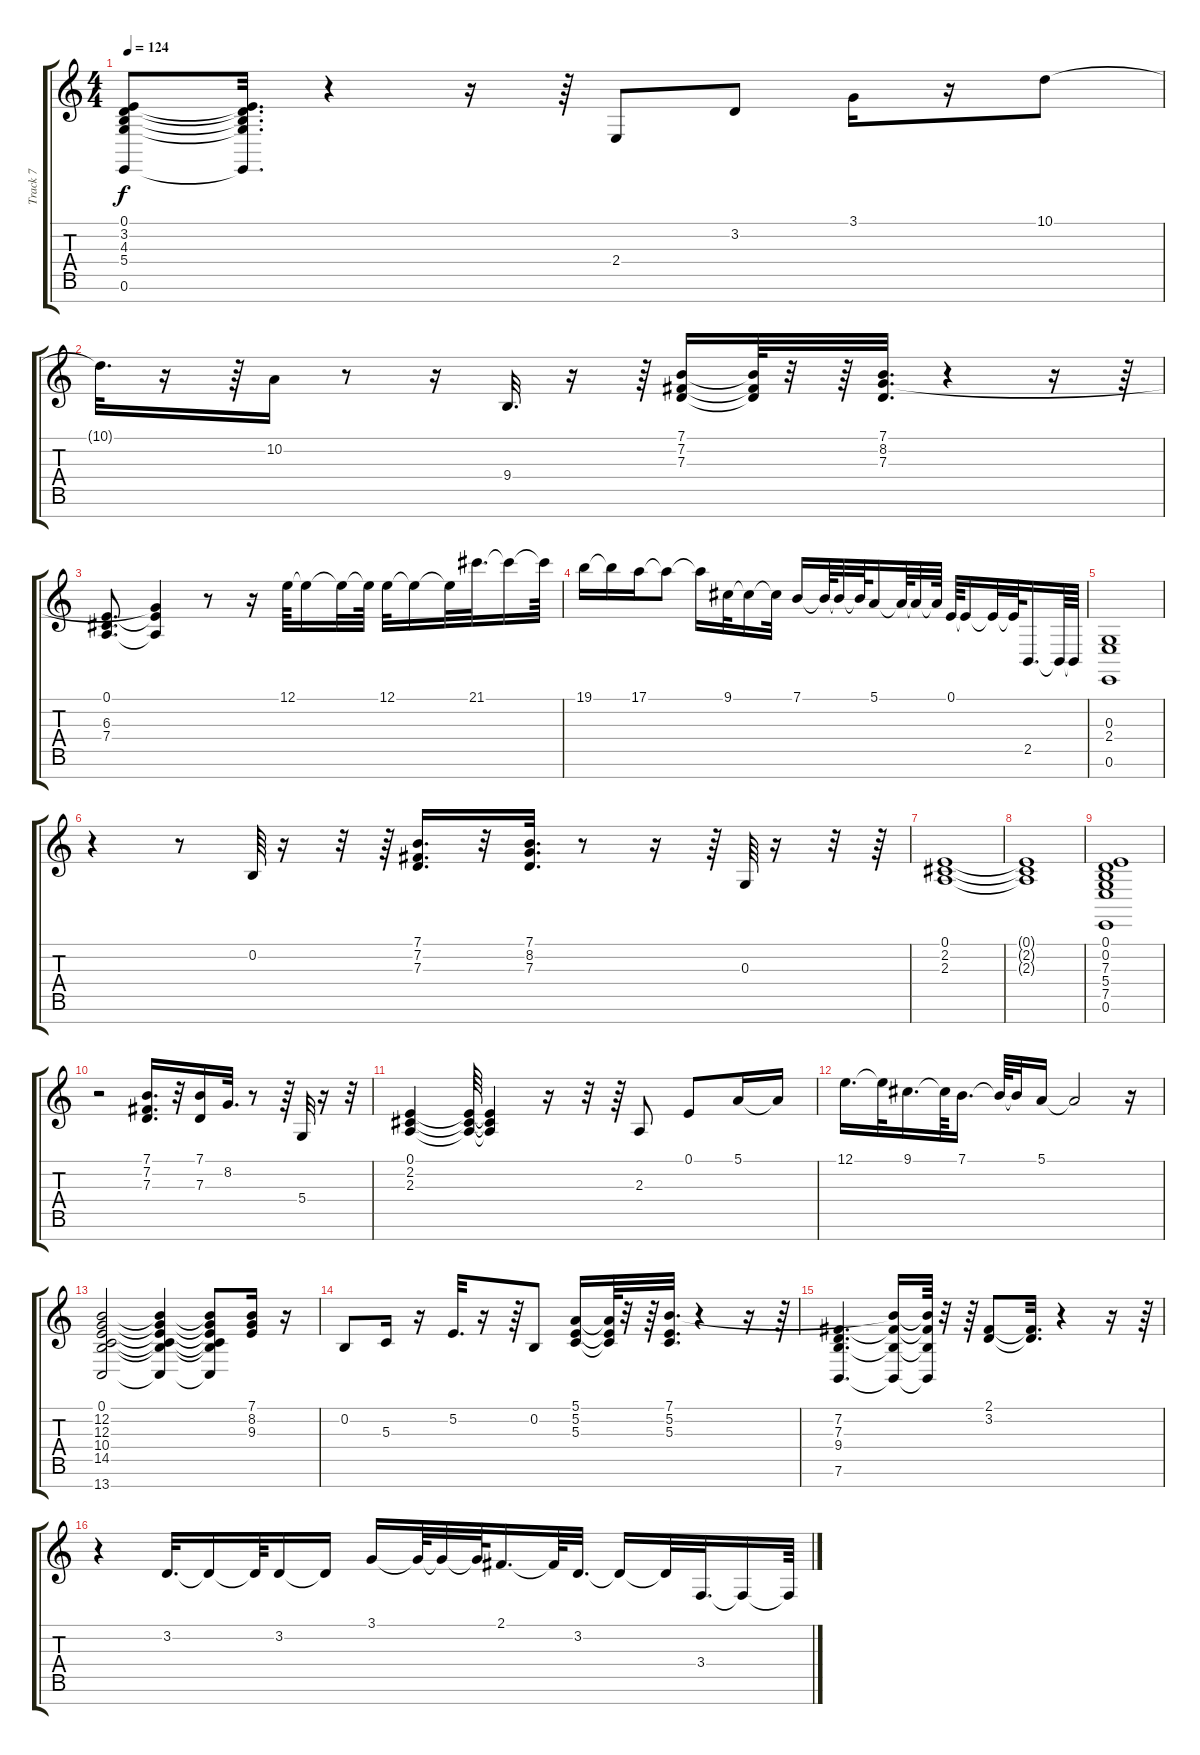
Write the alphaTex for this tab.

\track ("Track 7" "Track 7") {instrument percussiveorgan}
\staff {score tabs}
\tuning (E4 B3 G3 D3 A2 E2 B1) {hide}
\ts (4 4)
\tempo 124
\clef g2
\ks c
(0.1 3.2 4.3 5.4 0.6).8{dy f} (0.1{t} 3.2{t} 4.3{t} 5.4{t} 0.6{t}).32{d} r.4 r.16 r.64 2.4.8 3.2.8 3.1.16 r.16 10.1.8 |
10.1{t}.32{d} r.16 r.64 10.2.16 r.8 r.16 9.4.32{d} r.16 r.64 (7.1 7.2 7.3).16 (7.1{t} 7.2{t} 7.3{t}).64 r.32 r.64 (7.1 8.2 7.3).32{d} r.4 r.16 r.64 |
(0.1 6.3 7.4).8{d} (0.1{t} 8.2{t} 7.4{t}).4 r.8 r.16 12.1.64 12.1{t}.16 12.1{t}.32 12.1{t}.64 12.1.32 12.1{t}.16 12.1{t}.32 21.1.32{d} 21.1{t}.16 21.1{t}.64 |
19.1.16 19.1{t}.16 17.1.16 17.1{t}.8 17.1{t}.16 9.1.32 9.1{t}.16 9.1{t}.32 7.1.16 7.1{t}.64 7.1{t}.32 7.1{t}.64 5.1.16 5.1{t}.64 5.1{t}.32 5.1{t}.64 0.1.64 0.1{t}.16 0.1{t}.32 0.1{t}.64 2.5.16{d} 2.5{t}.64 2.5{t}.64 |
(0.3 2.4 0.6).1 |
r.4 r.8 0.2.64 r.16 r.32 r.64 (7.1 7.2 7.3).16{d} r.32 (7.1 8.2 7.3).32{d} r.8 r.16 r.64 0.3.64 r.16 r.32 r.64 |
(0.1 2.2 2.3).1 |
(0.1{t} 2.2{t} 2.3{t}).1 |
(0.1 0.2 7.3 5.4 7.5 0.6).1 |
r.2 (7.1 7.2 7.3).16{d} r.32 (7.1 7.3).16 8.2.32{d} r.8 r.64 5.4.32 r.16 r.32 |
(0.1 2.2 2.3).4 (0.1{t} 2.2{t} 2.3{t}).64 (0.1{t} 2.2{t} 2.3{t}).4 r.16 r.32 r.64 2.3.8 0.1.8 5.1.16 5.1{t}.16 |
12.1.16{d} 12.1{t}.32 9.1.16{d} 9.1{t}.64 7.1.16{d} 7.1{t}.64 7.1{t}.32 5.1.16 5.1{t}.2 r.16 |
(0.1 12.2 12.3 10.4 14.5 13.7).2 (0.1{t} 12.2{t} 12.3{t} 10.4{t} 14.5{t} 13.7{t}).4 (0.1{t} 12.2{t} 12.3{t} 10.4{t} 14.5{t} 13.7{t}).8 (7.1 8.2 9.3).16 r.16 |
0.2.8 5.3.16 r.16 5.2.32{d} r.16 r.64 0.2.8 (5.1 5.2 5.3).16 (5.1{t} 5.2{t} 5.3{t}).64 r.32 r.64 (7.1 5.2 5.3).32{d} r.4 r.16 r.64 |
(7.2 7.3 9.4 7.6).4{d} (7.1{t} 7.2{t} 9.4{t} 7.6{t}).16 (7.1{t} 7.2{t} 9.4{t} 7.6{t}).64 r.32 r.64 (2.1 3.2).8 (2.1{t} 3.2{t}).32{d} r.4 r.16 r.64 |
r.4 3.2.32{d} 3.2{t}.16 3.2{t}.64 3.2.16 3.2{t}.16 3.1.16 3.1{t}.64 3.1{t}.32 3.1{t}.64 2.1.16{d} 2.1{t}.64 3.2.32{d} 3.2{t}.16 3.2{t}.32 3.4.32{d} 3.4{t}.16 3.4{t}.64
